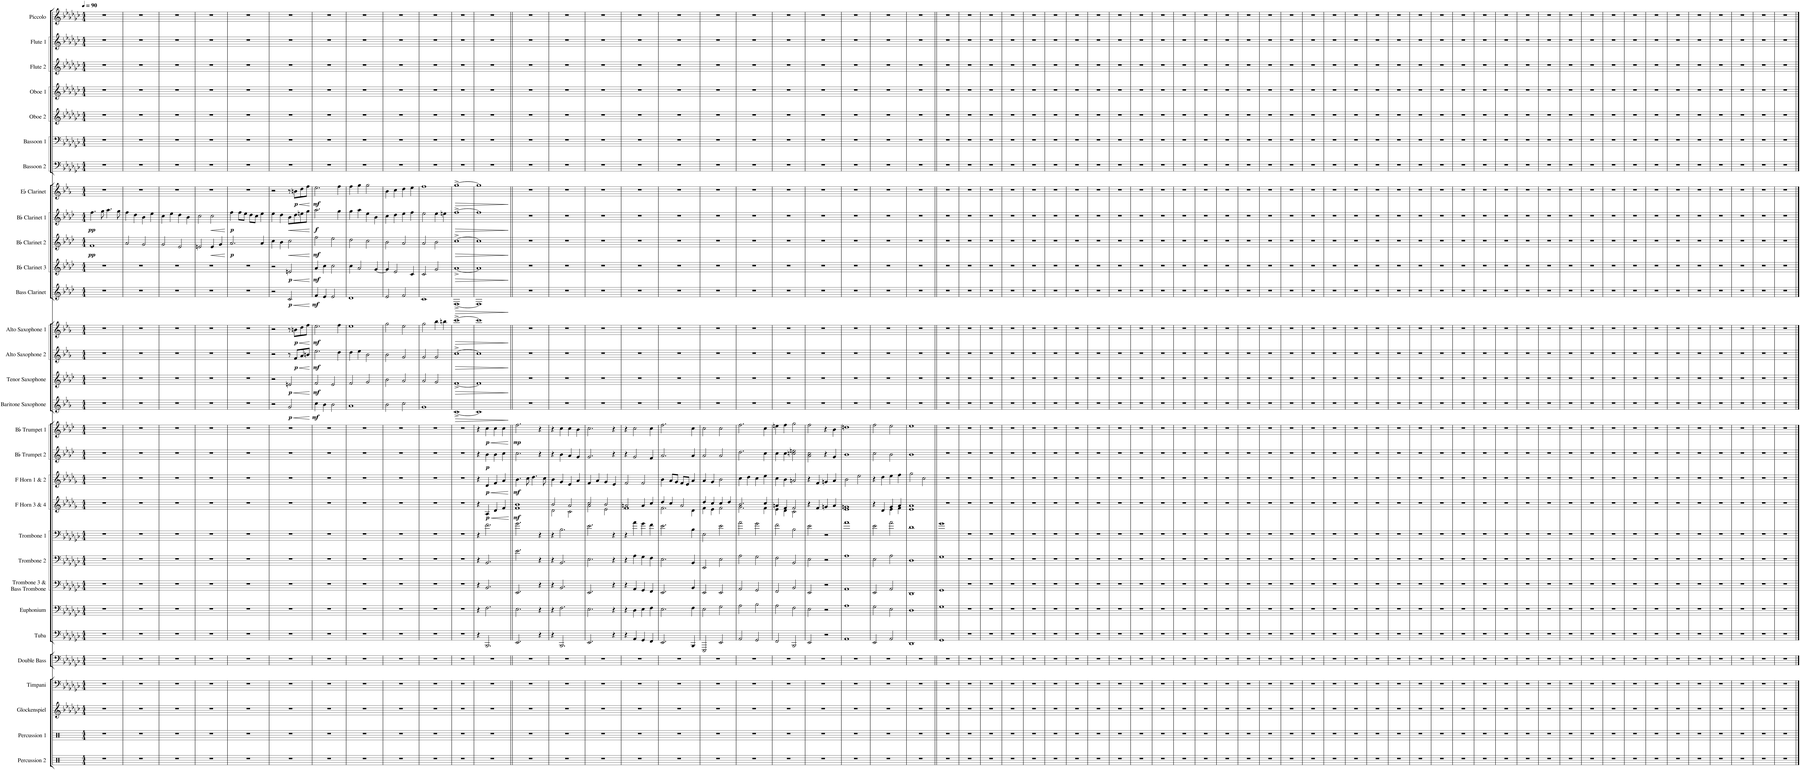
**kern	**kern	**kern	**kern	**kern	**kern	**kern	**kern	**kern	**kern	**kern	**dynam	**kern	**dynam	**kern	**dynam	**kern	**dynam	**kern	**dynam	**kern	**dynam	**kern	**dynam	**kern	**dynam	**kern	**dynam	**kern	**dynam	**kern	**dynam	**kern	**dynam	**kern	**dynam	**kern	**kern	**kern	**kern	**kern	**kern	**kern
*part30	*part29	*part28	*part27	*part26	*part25	*part24	*part23	*part22	*part21	*part20	*part20	*part19	*part19	*part18	*part18	*part17	*part17	*part16	*part16	*part15	*part15	*part14	*part14	*part13	*part13	*part12	*part12	*part11	*part11	*part10	*part10	*part9	*part9	*part8	*part8	*part7	*part6	*part5	*part4	*part3	*part2	*part1
*staff30	*staff29	*staff28	*staff27	*staff26	*staff25	*staff24	*staff23	*staff22	*staff21	*staff20	*staff20	*staff19	*staff19	*staff18	*staff18	*staff17	*staff17	*staff16	*staff16	*staff15	*staff15	*staff14	*staff14	*staff13	*staff13	*staff12	*staff12	*staff11	*staff11	*staff10	*staff10	*staff9	*staff9	*staff8	*staff8	*staff7	*staff6	*staff5	*staff4	*staff3	*staff2	*staff1
*I"Percussion 2	*I"Percussion 1	*I"Glockenspiel	*I"Timpani	*I"Double Bass	*I"Tuba	*I"Euphonium	*I"Trombone 3 &amp; Bass Trombone	*I"Trombone 2	*I"Trombone 1	*I"F Horn 3 &amp; 4	*	*I"F Horn 1 &amp; 2	*	*I"Bb Trumpet 2	*	*I"Bb Trumpet 1	*	*I"Baritone Saxophone	*	*I"Tenor Saxophone	*	*I"Alto Saxophone 2	*	*I"Alto Saxophone 1	*	*I"Bass Clarinet	*	*I"Bb Clarinet 3	*	*I"Bb Clarinet 2	*	*I"Bb Clarinet 1	*	*I"Eb Clarinet	*	*I"Bassoon 2	*I"Bassoon 1	*I"Oboe 2	*I"Oboe 1	*I"Flute 2	*I"Flute 1	*I"Piccolo
*I'Perc. 2	*I'Perc. 1	*I'Glk.	*I'Timp.	*I'Db.	*I'Tba.	*I'Euph.	*I'Tbn. 3 B. Tbn.	*I'Tbn. 2	*I'Tbn. 1	*I'F Hn. 3 4	*	*I'F Hn. 1 2	*	*I'Bb Tpt. 2	*	*I'Bb Tpt. 1	*	*I'Bar. Sax.	*	*I'T. Sax.	*	*I'A. Sax. 2	*	*I'A. Sax. 1	*	*I'B. Cl.	*	*I'Bb Cl. 3	*	*I'Bb Cl. 2	*	*I'Bb Cl. 1	*	*I'Eb Cl.	*	*I'Bsn. 2	*I'Bsn. 1	*I'Ob. 2	*I'Ob. 1	*I'Fl. 2	*I'Fl. 1	*I'Picc.
*clefX	*clefX	*clefG2	*clefF4	*clefF4	*clefF4	*clefF4	*clefF4	*clefF4	*clefF4	*clefG2	*	*clefG2	*	*clefG2	*	*clefG2	*	*clefG2	*	*clefG2	*	*clefG2	*	*clefG2	*	*clefG2	*	*clefG2	*	*clefG2	*	*clefG2	*	*clefG2	*	*clefF4	*clefF4	*clefG2	*clefG2	*clefG2	*clefG2	*clefG2
*	*	*Trd-14c-24	*	*Trd7c12	*	*	*	*	*	*Trd4c7	*	*Trd4c7	*	*Trd1c2	*	*Trd1c2	*	*Trd12c21	*	*Trd8c14	*	*Trd5c9	*	*Trd5c9	*	*Trd8c14	*	*Trd1c2	*	*Trd1c2	*	*Trd1c2	*	*Trd-2c-3	*	*	*	*	*	*	*	*Trd-7c-12
*k[]	*k[]	*k[b-e-a-d-g-c-]	*k[b-e-a-d-g-c-]	*k[b-e-a-d-g-c-]	*k[b-e-a-d-g-c-]	*k[b-e-a-d-g-c-]	*k[b-e-a-d-g-c-]	*k[b-e-a-d-g-c-]	*k[b-e-a-d-g-c-]	*k[b-e-a-d-g-]	*	*k[b-e-a-d-g-]	*	*k[b-e-a-d-]	*	*k[b-e-a-d-]	*	*k[b-e-a-]	*	*k[b-e-a-d-]	*	*k[b-e-a-]	*	*k[b-e-a-]	*	*k[b-e-a-d-]	*	*k[b-e-a-d-]	*	*k[b-e-a-d-]	*	*k[b-e-a-d-]	*	*k[b-e-a-]	*	*k[b-e-a-d-g-c-]	*k[b-e-a-d-g-c-]	*k[b-e-a-d-g-c-]	*k[b-e-a-d-g-c-]	*k[b-e-a-d-g-c-]	*k[b-e-a-d-g-c-]	*k[b-e-a-d-g-c-]
*M4/4	*M4/4	*M4/4	*M4/4	*M4/4	*M4/4	*M4/4	*M4/4	*M4/4	*M4/4	*M4/4	*	*M4/4	*	*M4/4	*	*M4/4	*	*M4/4	*	*M4/4	*	*M4/4	*	*M4/4	*	*M4/4	*	*M4/4	*	*M4/4	*	*M4/4	*	*M4/4	*	*M4/4	*M4/4	*M4/4	*M4/4	*M4/4	*M4/4	*M4/4
*MM90	*MM90	*MM90	*MM90	*MM90	*MM90	*MM90	*MM90	*MM90	*MM90	*MM90	*	*MM90	*	*MM90	*	*MM90	*	*MM90	*	*MM90	*	*MM90	*	*MM90	*	*MM90	*	*MM90	*	*MM90	*	*MM90	*	*MM90	*	*MM90	*MM90	*MM90	*MM90	*MM90	*MM90	*MM90
=1	=1	=1	=1	=1	=1	=1	=1	=1	=1	=1	=1	=1	=1	=1	=1	=1	=1	=1	=1	=1	=1	=1	=1	=1	=1	=1	=1	=1	=1	=1	=1	=1	=1	=1	=1	=1	=1	=1	=1	=1	=1	=1
!	!	!	!	!	!	!	!	!	!	!	!	!	!	!	!	!	!	!	!	!	!	!	!	!	!	!	!	!	!	!	!LO:DY:b	!	!LO:DY:b	!	!	!	!	!	!	!	!	!
1r	1r	1r	1r	1r	1r	1r	1r	1r	1r	1r	.	1r	.	1r	.	1r	.	1r	.	1r	.	1r	.	1r	.	1r	.	1r	.	1f	pp	4.ff\	pp	1r	.	1r	1r	1r	1r	1r	1r	1r
.	.	.	.	.	.	.	.	.	.	.	.	.	.	.	.	.	.	.	.	.	.	.	.	.	.	.	.	.	.	.	.	8gg\	.	.	.	.	.	.	.	.	.	.
.	.	.	.	.	.	.	.	.	.	.	.	.	.	.	.	.	.	.	.	.	.	.	.	.	.	.	.	.	.	.	.	4.aa-\	.	.	.	.	.	.	.	.	.	.
.	.	.	.	.	.	.	.	.	.	.	.	.	.	.	.	.	.	.	.	.	.	.	.	.	.	.	.	.	.	.	.	8gg\	.	.	.	.	.	.	.	.	.	.
=2	=2	=2	=2	=2	=2	=2	=2	=2	=2	=2	=2	=2	=2	=2	=2	=2	=2	=2	=2	=2	=2	=2	=2	=2	=2	=2	=2	=2	=2	=2	=2	=2	=2	=2	=2	=2	=2	=2	=2	=2	=2	=2
1r	1r	1r	1r	1r	1r	1r	1r	1r	1r	1r	.	1r	.	1r	.	1r	.	1r	.	1r	.	1r	.	1r	.	1r	.	1r	.	2a-/	.	4ff\	.	1r	.	1r	1r	1r	1r	1r	1r	1r
.	.	.	.	.	.	.	.	.	.	.	.	.	.	.	.	.	.	.	.	.	.	.	.	.	.	.	.	.	.	.	.	4dd-\	.	.	.	.	.	.	.	.	.	.
.	.	.	.	.	.	.	.	.	.	.	.	.	.	.	.	.	.	.	.	.	.	.	.	.	.	.	.	.	.	2g/	.	4b-\	.	.	.	.	.	.	.	.	.	.
.	.	.	.	.	.	.	.	.	.	.	.	.	.	.	.	.	.	.	.	.	.	.	.	.	.	.	.	.	.	.	.	4ee-\	.	.	.	.	.	.	.	.	.	.
=3	=3	=3	=3	=3	=3	=3	=3	=3	=3	=3	=3	=3	=3	=3	=3	=3	=3	=3	=3	=3	=3	=3	=3	=3	=3	=3	=3	=3	=3	=3	=3	=3	=3	=3	=3	=3	=3	=3	=3	=3	=3	=3
1r	1r	1r	1r	1r	1r	1r	1r	1r	1r	1r	.	1r	.	1r	.	1r	.	1r	.	1r	.	1r	.	1r	.	1r	.	1r	.	2g/	.	4cc\	.	1r	.	1r	1r	1r	1r	1r	1r	1r
.	.	.	.	.	.	.	.	.	.	.	.	.	.	.	.	.	.	.	.	.	.	.	.	.	.	.	.	.	.	.	.	4ee-\	.	.	.	.	.	.	.	.	.	.
.	.	.	.	.	.	.	.	.	.	.	.	.	.	.	.	.	.	.	.	.	.	.	.	.	.	.	.	.	.	2e-/	.	4dd-\	.	.	.	.	.	.	.	.	.	.
.	.	.	.	.	.	.	.	.	.	.	.	.	.	.	.	.	.	.	.	.	.	.	.	.	.	.	.	.	.	.	.	4b-\	.	.	.	.	.	.	.	.	.	.
=4	=4	=4	=4	=4	=4	=4	=4	=4	=4	=4	=4	=4	=4	=4	=4	=4	=4	=4	=4	=4	=4	=4	=4	=4	=4	=4	=4	=4	=4	=4	=4	=4	=4	=4	=4	=4	=4	=4	=4	=4	=4	=4
1r	1r	1r	1r	1r	1r	1r	1r	1r	1r	1r	.	1r	.	1r	.	1r	.	1r	.	1r	.	1r	.	1r	.	1r	.	1r	.	2en/	.	2cc\	.	1r	.	1r	1r	1r	1r	1r	1r	1r
!	!	!	!	!	!	!	!	!	!	!	!	!	!	!	!	!	!	!	!	!	!	!	!	!	!	!	!	!	!	!	!LO:HP:b	!	!LO:HP:b	!	!	!	!	!	!	!	!	!
.	.	.	.	.	.	.	.	.	.	.	.	.	.	.	.	.	.	.	.	.	.	.	.	.	.	.	.	.	.	4e/	<	2cc\	<	.	.	.	.	.	.	.	.	.
.	.	.	.	.	.	.	.	.	.	.	.	.	.	.	.	.	.	.	.	.	.	.	.	.	.	.	.	.	.	4g/	.	.	.	.	.	.	.	.	.	.	.	.
.	.	.	.	.	.	.	.	.	.	.	.	.	.	.	.	.	.	.	.	.	.	.	.	.	.	.	.	.	.	.	[	.	[	.	.	.	.	.	.	.	.	.
=5	=5	=5	=5	=5	=5	=5	=5	=5	=5	=5	=5	=5	=5	=5	=5	=5	=5	=5	=5	=5	=5	=5	=5	=5	=5	=5	=5	=5	=5	=5	=5	=5	=5	=5	=5	=5	=5	=5	=5	=5	=5	=5
!	!	!	!	!	!	!	!	!	!	!	!	!	!	!	!	!	!	!	!	!	!	!	!	!	!	!	!	!	!	!	!LO:DY:b	!	!LO:DY:b	!	!	!	!	!	!	!	!	!
1r	1r	1r	1r	1r	1r	1r	1r	1r	1r	1r	.	1r	.	1r	.	1r	.	1r	.	1r	.	1r	.	1r	.	1r	.	1r	.	2.a-/	p	4ff\	p	1r	.	1r	1r	1r	1r	1r	1r	1r
.	.	.	.	.	.	.	.	.	.	.	.	.	.	.	.	.	.	.	.	.	.	.	.	.	.	.	.	.	.	.	.	8ff\L	.	.	.	.	.	.	.	.	.	.
.	.	.	.	.	.	.	.	.	.	.	.	.	.	.	.	.	.	.	.	.	.	.	.	.	.	.	.	.	.	.	.	8ee-\J	.	.	.	.	.	.	.	.	.	.
.	.	.	.	.	.	.	.	.	.	.	.	.	.	.	.	.	.	.	.	.	.	.	.	.	.	.	.	.	.	.	.	8dd-\L	.	.	.	.	.	.	.	.	.	.
.	.	.	.	.	.	.	.	.	.	.	.	.	.	.	.	.	.	.	.	.	.	.	.	.	.	.	.	.	.	.	.	8cc\J	.	.	.	.	.	.	.	.	.	.
.	.	.	.	.	.	.	.	.	.	.	.	.	.	.	.	.	.	.	.	.	.	.	.	.	.	.	.	.	.	4a-/	.	4ee-\	.	.	.	.	.	.	.	.	.	.
=6	=6	=6	=6	=6	=6	=6	=6	=6	=6	=6	=6	=6	=6	=6	=6	=6	=6	=6	=6	=6	=6	=6	=6	=6	=6	=6	=6	=6	=6	=6	=6	=6	=6	=6	=6	=6	=6	=6	=6	=6	=6	=6
1r	1r	1r	1r	1r	1r	1r	1r	1r	1r	1r	.	1r	.	1r	.	1r	.	2r	.	2r	.	2r	.	2r	.	2r	.	2r	.	4cc\	.	4ee-\	.	2r	.	1r	1r	1r	1r	1r	1r	1r
.	.	.	.	.	.	.	.	.	.	.	.	.	.	.	.	.	.	.	.	.	.	.	.	.	.	.	.	.	.	4b-\	.	4dd-\	.	.	.	.	.	.	.	.	.	.
!	!	!	!	!	!	!	!	!	!	!	!	!	!	!	!	!	!	!	!LO:HP:b	!	!LO:HP:b	!	!	!	!	!	!LO:HP:b	!	!LO:HP:b	!	!LO:HP:b	!	!LO:HP:b	!	!	!	!	!	!	!	!	!
!	!	!	!	!	!	!	!	!	!	!	!	!	!	!	!	!	!	!	!LO:DY:n=1:b	!	!LO:DY:n=1:b	!	!	!	!	!	!LO:DY:n=1:b	!	!LO:DY:n=1:b	!	!	!	!	!	!	!	!	!	!	!	!	!
.	.	.	.	.	.	.	.	.	.	.	.	.	.	.	.	.	.	2g/	< p	2en/	< p	8r	.	8r	.	2c/	< p	2en/	< p	2cc\	<	8b-\L	<	8r	.	.	.	.	.	.	.	.
!	!	!	!	!	!	!	!	!	!	!	!	!	!	!	!	!	!	!	!	!	!	!	!LO:HP:b	!	!LO:HP:b	!	!	!	!	!	!	!	!	!	!LO:HP:b	!	!	!	!	!	!	!
!	!	!	!	!	!	!	!	!	!	!	!	!	!	!	!	!	!	!	!	!	!	!	!LO:DY:n=1:b	!	!LO:DY:n=1:b	!	!	!	!	!	!	!	!	!	!LO:DY:n=1:b	!	!	!	!	!	!	!
.	.	.	.	.	.	.	.	.	.	.	.	.	.	.	.	.	.	.	.	.	.	8f/L	< p	8bn\L	< p	.	.	.	.	.	.	8dd-\	.	8bn\L	< p	.	.	.	.	.	.	.
.	.	.	.	.	.	.	.	.	.	.	.	.	.	.	.	.	.	.	.	.	.	8a-/	.	8dd\	.	.	.	.	.	.	.	8een\	.	8dd\	.	.	.	.	.	.	.	.
.	.	.	.	.	.	.	.	.	.	.	.	.	.	.	.	.	.	.	.	.	.	8bn/J	.	8ff\J	.	.	.	.	.	.	.	8gg\J	.	8ff\J	.	.	.	.	.	.	.	.
.	.	.	.	.	.	.	.	.	.	.	.	.	.	.	.	.	.	.	[	.	[	.	[	.	[	.	[	.	[	.	[	.	[	.	[	.	.	.	.	.	.	.
=7	=7	=7	=7	=7	=7	=7	=7	=7	=7	=7	=7	=7	=7	=7	=7	=7	=7	=7	=7	=7	=7	=7	=7	=7	=7	=7	=7	=7	=7	=7	=7	=7	=7	=7	=7	=7	=7	=7	=7	=7	=7	=7
!	!	!	!	!	!	!	!	!	!	!	!	!	!	!	!	!	!	!	!LO:DY:b	!	!LO:DY:b	!	!LO:DY:b	!	!LO:DY:b	!	!LO:DY:b	!	!LO:DY:b	!	!LO:DY:b	!	!LO:DY:b	!	!LO:DY:b	!	!	!	!	!	!	!
1r	1r	1r	1r	1r	1r	1r	1r	1r	1r	1r	.	1r	.	1r	.	1r	.	4cc\	mf	2f/	mf	2.ee-\	mf	2.ee-\	mf	4f/	mf	4a-/	mf	2ff\	mf	2.aa-\	f	2.ee-\	mf	1r	1r	1r	1r	1r	1r	1r
.	.	.	.	.	.	.	.	.	.	.	.	.	.	.	.	.	.	4b-\	.	.	.	.	.	.	.	4e-/	.	4cc\	.	.	.	.	.	.	.	.	.	.	.	.	.	.
.	.	.	.	.	.	.	.	.	.	.	.	.	.	.	.	.	.	2b-\	.	2e-/	.	.	.	.	.	2e-/	.	2cc\	.	2ee-\	.	.	.	.	.	.	.	.	.	.	.	.
.	.	.	.	.	.	.	.	.	.	.	.	.	.	.	.	.	.	.	.	.	.	4dd\	.	4ff\	.	.	.	.	.	.	.	4gg\	.	4ff\	.	.	.	.	.	.	.	.
=8	=8	=8	=8	=8	=8	=8	=8	=8	=8	=8	=8	=8	=8	=8	=8	=8	=8	=8	=8	=8	=8	=8	=8	=8	=8	=8	=8	=8	=8	=8	=8	=8	=8	=8	=8	=8	=8	=8	=8	=8	=8	=8
1r	1r	1r	1r	1r	1r	1r	1r	1r	1r	1r	.	1r	.	1r	.	1r	.	1a-	.	2f/	.	4dd\	.	1ee-	.	1d-	.	4cc\	.	2dd-\	.	4gg\	.	4ff\	.	1r	1r	1r	1r	1r	1r	1r
.	.	.	.	.	.	.	.	.	.	.	.	.	.	.	.	.	.	.	.	.	.	4ee-\	.	.	.	.	.	2a-/	.	.	.	4aa-\	.	4gg\	.	.	.	.	.	.	.	.
.	.	.	.	.	.	.	.	.	.	.	.	.	.	.	.	.	.	.	.	2g/	.	2b-\	.	.	.	.	.	.	.	2cc\	.	4ee-\	.	2gg\	.	.	.	.	.	.	.	.
.	.	.	.	.	.	.	.	.	.	.	.	.	.	.	.	.	.	.	.	.	.	.	.	.	.	.	.	[4g/	.	.	.	4b-\	.	.	.	.	.	.	.	.	.	.
=9	=9	=9	=9	=9	=9	=9	=9	=9	=9	=9	=9	=9	=9	=9	=9	=9	=9	=9	=9	=9	=9	=9	=9	=9	=9	=9	=9	=9	=9	=9	=9	=9	=9	=9	=9	=9	=9	=9	=9	=9	=9	=9
1r	1r	1r	1r	1r	1r	1r	1r	1r	1r	1r	.	1r	.	1r	.	1r	.	2b-\	.	2b-\	.	2b-\	.	2gg\	.	2e-/	.	4g/]	.	2b-\	.	4cc\	.	4b-\	.	1r	1r	1r	1r	1r	1r	1r
.	.	.	.	.	.	.	.	.	.	.	.	.	.	.	.	.	.	.	.	.	.	.	.	.	.	.	.	2e-/	.	.	.	4dd-\	.	4cc\	.	.	.	.	.	.	.	.
.	.	.	.	.	.	.	.	.	.	.	.	.	.	.	.	.	.	2cc\	.	2a-/	.	2g/	.	2ee-\	.	2f/	.	.	.	2a-/	.	4ee-\	.	4dd\	.	.	.	.	.	.	.	.
.	.	.	.	.	.	.	.	.	.	.	.	.	.	.	.	.	.	.	.	.	.	.	.	.	.	.	.	4c/	.	.	.	4ff\	.	4ee-\	.	.	.	.	.	.	.	.
=10	=10	=10	=10	=10	=10	=10	=10	=10	=10	=10	=10	=10	=10	=10	=10	=10	=10	=10	=10	=10	=10	=10	=10	=10	=10	=10	=10	=10	=10	=10	=10	=10	=10	=10	=10	=10	=10	=10	=10	=10	=10	=10
1r	1r	1r	1r	1r	1r	1r	1r	1r	1r	1r	.	1r	.	1r	.	1r	.	1g	.	2a-/	.	2g/	.	2gg\	.	1c	.	2c/	.	2a-/	.	2ee-\	.	1ff	.	1r	1r	1r	1r	1r	1r	1r
.	.	.	.	.	.	.	.	.	.	.	.	.	.	.	.	.	.	.	.	2g/	.	2g/	.	4bb-\	.	.	.	2g/	.	2b-\	.	4ee-\	.	.	.	.	.	.	.	.	.	.
.	.	.	.	.	.	.	.	.	.	.	.	.	.	.	.	.	.	.	.	.	.	.	.	4bbn\	.	.	.	.	.	.	.	4een\	.	.	.	.	.	.	.	.	.	.
=11	=11	=11	=11	=11	=11	=11	=11	=11	=11	=11	=11	=11	=11	=11	=11	=11	=11	=11	=11	=11	=11	=11	=11	=11	=11	=11	=11	=11	=11	=11	=11	=11	=11	=11	=11	=11	=11	=11	=11	=11	=11	=11
!	!	!	!	!	!	!	!	!	!	!	!	!	!	!	!	!	!	!	!LO:HP:b	!	!LO:HP:b	!	!LO:HP:b	!	!LO:HP:b	!	!LO:HP:b	!	!LO:HP:b	!	!LO:HP:b	!	!LO:HP:b	!	!LO:HP:b	!	!	!	!	!	!	!
1r	1r	1r	1r	1r	1r	1r	1r	1r	1r	1r	.	1r	.	1r	.	1r	.	[1c^	>	[1f^	>	[1cc^	>	[1ccc^	>	[1F^	>	[1a-^	>	[1cc^	>	[1ff^	>	[1gg^	>	1r	1r	1r	1r	1r	1r	1r
=12	=12	=12	=12	=12	=12	=12	=12	=12	=12	=12	=12	=12	=12	=12	=12	=12	=12	=12	=12	=12	=12	=12	=12	=12	=12	=12	=12	=12	=12	=12	=12	=12	=12	=12	=12	=12	=12	=12	=12	=12	=12	=12
1r	1r	1r	1r	1r	4r	4r	4r	4r	4r	4r	.	4r	.	4r	.	4r	.	1c]	.	1f]	.	1cc]	.	1ccc]	.	1F]	.	1a-]	.	1cc]	.	1ff]	.	1gg]	.	1r	1r	1r	1r	1r	1r	1r
!	!	!	!	!	!	!	!	!	!	!	!LO:HP:b	!	!LO:HP:b	!	!	!	!LO:HP:b	!	!	!	!	!	!	!	!	!	!	!	!	!	!	!	!	!	!	!	!	!	!	!	!	!
!	!	!	!	!	!	!	!	!	!	!	!LO:DY:n=1:b	!	!LO:DY:n=1:b	!	!LO:DY:b	!	!LO:DY:n=1:b	!	!	!	!	!	!	!	!	!	!	!	!	!	!	!	!	!	!	!	!	!	!	!	!	!
.	.	.	.	.	2.BBB-/	2.F\	2.BB-/	2.BB-/	2.f\	4A-/	< p	4d-/	< p	4b-\	p	4cc\	< p	.	.	.	.	.	.	.	.	.	.	.	.	.	.	.	.	.	.	.	.	.	.	.	.	.
.	.	.	.	.	.	.	.	.	.	4d-/	.	4f/	.	4b-\	.	4cc\	.	.	.	.	.	.	.	.	.	.	.	.	.	.	.	.	.	.	.	.	.	.	.	.	.	.
.	.	.	.	.	.	.	.	.	.	4f/	.	4a-/	.	4cc\	.	4cc\	.	.	.	.	.	.	.	.	.	.	.	.	.	.	.	.	.	.	.	.	.	.	.	.	.	.
.	.	.	.	.	.	.	.	.	.	.	[	.	[	.	.	.	[	.	]	.	]	.	]	.	]	.	]	.	]	.	]	.	]	.	]	.	.	.	.	.	.	.
=13||	=13||	=13||	=13||	=13||	=13||	=13||	=13||	=13||	=13||	=13||	=13||	=13||	=13||	=13||	=13||	=13||	=13||	=13||	=13||	=13||	=13||	=13||	=13||	=13||	=13||	=13||	=13||	=13||	=13||	=13||	=13||	=13||	=13||	=13||	=13||	=13||	=13||	=13||	=13||	=13||	=13||	=13||
!	!	!	!	!	!	!	!	!	!	!	!LO:DY:b	!	!LO:DY:b	!	!	!	!LO:DY:b	!	!	!	!	!	!	!	!	!	!	!	!	!	!	!	!	!	!	!	!	!	!	!	!	!
1r	1r	1r	1r	1r	2.EE-/	2.E-\	2.EE-/	2.e-\	2.g-\	1f 1b-	mf	4.b-\	mf	2.cc\	.	2.ff\	mp	1r	.	1r	.	1r	.	1r	.	1r	.	1r	.	1r	.	1r	.	1r	.	1r	1r	1r	1r	1r	1r	1r
.	.	.	.	.	.	.	.	.	.	.	.	8cc\	.	.	.	.	.	.	.	.	.	.	.	.	.	.	.	.	.	.	.	.	.	.	.	.	.	.	.	.	.	.
.	.	.	.	.	.	.	.	.	.	.	.	4.dd-\	.	.	.	.	.	.	.	.	.	.	.	.	.	.	.	.	.	.	.	.	.	.	.	.	.	.	.	.	.	.
.	.	.	.	.	4r	4r	4r	4r	4r	.	.	.	.	4r	.	4r	.	.	.	.	.	.	.	.	.	.	.	.	.	.	.	.	.	.	.	.	.	.	.	.	.	.
.	.	.	.	.	.	.	.	.	.	.	.	8cc\	.	.	.	.	.	.	.	.	.	.	.	.	.	.	.	.	.	.	.	.	.	.	.	.	.	.	.	.	.	.
=14	=14	=14	=14	=14	=14	=14	=14	=14	=14	=14	=14	=14	=14	=14	=14	=14	=14	=14	=14	=14	=14	=14	=14	=14	=14	=14	=14	=14	=14	=14	=14	=14	=14	=14	=14	=14	=14	=14	=14	=14	=14	=14
*	*	*	*	*	*	*	*	*	*	*^	*	*	*	*	*	*	*	*	*	*	*	*	*	*	*	*	*	*	*	*	*	*	*	*	*	*	*	*	*	*	*	*
1r	1r	1r	1r	1r	4r	4r	4r	4r	4r	2b-/	2d-\	.	4b-\	.	4r	.	4r	.	1r	.	1r	.	1r	.	1r	.	1r	.	1r	.	1r	.	1r	.	1r	.	1r	1r	1r	1r	1r	1r	1r
.	.	.	.	.	2.BBB-/	2.F\	2.BB-/	2.BB-/	2.B-\	.	.	.	4g-/	.	4b-\	.	4cc\	.	.	.	.	.	.	.	.	.	.	.	.	.	.	.	.	.	.	.	.	.	.	.	.	.	.
.	.	.	.	.	.	.	.	.	.	2a-/	2c\	.	4e-/	.	4a-/	.	4cc\	.	.	.	.	.	.	.	.	.	.	.	.	.	.	.	.	.	.	.	.	.	.	.	.	.	.
.	.	.	.	.	.	.	.	.	.	.	.	.	4a-/	.	4g/	.	4b-\	.	.	.	.	.	.	.	.	.	.	.	.	.	.	.	.	.	.	.	.	.	.	.	.	.	.
=15	=15	=15	=15	=15	=15	=15	=15	=15	=15	=15	=15	=15	=15	=15	=15	=15	=15	=15	=15	=15	=15	=15	=15	=15	=15	=15	=15	=15	=15	=15	=15	=15	=15	=15	=15	=15	=15	=15	=15	=15	=15	=15	=15
1r	1r	1r	1r	1r	2.EE-/	2.E-\	2.EE-/	2.E-\	2.e-\	2cc/	2a-\	.	4f/	.	2.g/	.	2.cc\	.	1r	.	1r	.	1r	.	1r	.	1r	.	1r	.	1r	.	1r	.	1r	.	1r	1r	1r	1r	1r	1r	1r
.	.	.	.	.	.	.	.	.	.	.	.	.	4a-/	.	.	.	.	.	.	.	.	.	.	.	.	.	.	.	.	.	.	.	.	.	.	.	.	.	.	.	.	.	.
.	.	.	.	.	.	.	.	.	.	2b-/	2e-\	.	4g-/	.	.	.	.	.	.	.	.	.	.	.	.	.	.	.	.	.	.	.	.	.	.	.	.	.	.	.	.	.	.
.	.	.	.	.	4r	4r	4r	4r	4r	.	.	.	4e-/	.	4r	.	4r	.	.	.	.	.	.	.	.	.	.	.	.	.	.	.	.	.	.	.	.	.	.	.	.	.	.
=16	=16	=16	=16	=16	=16	=16	=16	=16	=16	=16	=16	=16	=16	=16	=16	=16	=16	=16	=16	=16	=16	=16	=16	=16	=16	=16	=16	=16	=16	=16	=16	=16	=16	=16	=16	=16	=16	=16	=16	=16	=16	=16	=16
1r	1r	1r	1r	1r	4r	4r	4r	4r	4r	2an/	1f	.	2f/	.	4r	.	4r	.	1r	.	1r	.	1r	.	1r	.	1r	.	1r	.	1r	.	1r	.	1r	.	1r	1r	1r	1r	1r	1r	1r
.	.	.	.	.	4AA-/	4D-\	4AA-/	4A-\	4a-\	.	.	.	.	.	2g/	.	2cc\	.	.	.	.	.	.	.	.	.	.	.	.	.	.	.	.	.	.	.	.	.	.	.	.	.	.
.	.	.	.	.	4GG-/	4E-\	4GG-/	4G-\	4g-\	4a/	.	.	2f/	.	.	.	.	.	.	.	.	.	.	.	.	.	.	.	.	.	.	.	.	.	.	.	.	.	.	.	.	.	.
.	.	.	.	.	4FF/	4F\	4FF/	4F\	4f\	4cc/	.	.	.	.	4f/	.	4cc\	.	.	.	.	.	.	.	.	.	.	.	.	.	.	.	.	.	.	.	.	.	.	.	.	.	.
=17	=17	=17	=17	=17	=17	=17	=17	=17	=17	=17	=17	=17	=17	=17	=17	=17	=17	=17	=17	=17	=17	=17	=17	=17	=17	=17	=17	=17	=17	=17	=17	=17	=17	=17	=17	=17	=17	=17	=17	=17	=17	=17	=17
1r	1r	1r	1r	1r	2.EE-/	2.E-\	2.EE-/	2.E-\	2.e-\	4dd-/	2.f\	.	4b-\	.	2.a-/	.	2.ff\	.	1r	.	1r	.	1r	.	1r	.	1r	.	1r	.	1r	.	1r	.	1r	.	1r	1r	1r	1r	1r	1r	1r
.	.	.	.	.	.	.	.	.	.	4cc/	.	.	8a-/L	.	.	.	.	.	.	.	.	.	.	.	.	.	.	.	.	.	.	.	.	.	.	.	.	.	.	.	.	.	.
.	.	.	.	.	.	.	.	.	.	.	.	.	8g-/J	.	.	.	.	.	.	.	.	.	.	.	.	.	.	.	.	.	.	.	.	.	.	.	.	.	.	.	.	.	.
.	.	.	.	.	.	.	.	.	.	2a-/	.	.	8f/L	.	.	.	.	.	.	.	.	.	.	.	.	.	.	.	.	.	.	.	.	.	.	.	.	.	.	.	.	.	.
.	.	.	.	.	.	.	.	.	.	.	.	.	8e-/J	.	.	.	.	.	.	.	.	.	.	.	.	.	.	.	.	.	.	.	.	.	.	.	.	.	.	.	.	.	.
.	.	.	.	.	4BBB-/	4F\	4BB-/	4BB-/	4B-\	.	4d-\	.	4a-/	.	4a-/	.	4cc\	.	.	.	.	.	.	.	.	.	.	.	.	.	.	.	.	.	.	.	.	.	.	.	.	.	.
=18	=18	=18	=18	=18	=18	=18	=18	=18	=18	=18	=18	=18	=18	=18	=18	=18	=18	=18	=18	=18	=18	=18	=18	=18	=18	=18	=18	=18	=18	=18	=18	=18	=18	=18	=18	=18	=18	=18	=18	=18	=18	=18	=18
1r	1r	1r	1r	1r	2EEE-/	2E-\	2EE-/	2EE-/	2E-\	4dd-/	4f\	.	4a-/	.	2a-/	.	2cc\	.	1r	.	1r	.	1r	.	1r	.	1r	.	1r	.	1r	.	1r	.	1r	.	1r	1r	1r	1r	1r	1r	1r
.	.	.	.	.	.	.	.	.	.	4cc/	4e-\	.	4g-/	.	.	.	.	.	.	.	.	.	.	.	.	.	.	.	.	.	.	.	.	.	.	.	.	.	.	.	.	.	.
.	.	.	.	.	2EE-/	2G-\	2EE-/	2E-\	2e-\	4cc/	2f\	.	2b-\	.	2a-/	.	2cc\	.	.	.	.	.	.	.	.	.	.	.	.	.	.	.	.	.	.	.	.	.	.	.	.	.	.
.	.	.	.	.	.	.	.	.	.	4dd-/	.	.	.	.	.	.	.	.	.	.	.	.	.	.	.	.	.	.	.	.	.	.	.	.	.	.	.	.	.	.	.	.	.
=19	=19	=19	=19	=19	=19	=19	=19	=19	=19	=19	=19	=19	=19	=19	=19	=19	=19	=19	=19	=19	=19	=19	=19	=19	=19	=19	=19	=19	=19	=19	=19	=19	=19	=19	=19	=19	=19	=19	=19	=19	=19	=19	=19
1r	1r	1r	1r	1r	2AA-/	2A-\	2AA-/	2A-\	2a-\	2.b-/	2.g-\	.	4cc\	.	2.dd-\	.	2.ff\	.	1r	.	1r	.	1r	.	1r	.	1r	.	1r	.	1r	.	1r	.	1r	.	1r	1r	1r	1r	1r	1r	1r
.	.	.	.	.	.	.	.	.	.	.	.	.	4dd-\	.	.	.	.	.	.	.	.	.	.	.	.	.	.	.	.	.	.	.	.	.	.	.	.	.	.	.	.	.	.
.	.	.	.	.	2GG-/	2B-\	2GG-/	2G-\	2g-\	.	.	.	4cc\	.	.	.	.	.	.	.	.	.	.	.	.	.	.	.	.	.	.	.	.	.	.	.	.	.	.	.	.	.	.
.	.	.	.	.	.	.	.	.	.	4cc/	4f\	.	4ee-\	.	4cc\	.	4cc\	.	.	.	.	.	.	.	.	.	.	.	.	.	.	.	.	.	.	.	.	.	.	.	.	.	.
=20	=20	=20	=20	=20	=20	=20	=20	=20	=20	=20	=20	=20	=20	=20	=20	=20	=20	=20	=20	=20	=20	=20	=20	=20	=20	=20	=20	=20	=20	=20	=20	=20	=20	=20	=20	=20	=20	=20	=20	=20	=20	=20	=20
1r	1r	1r	1r	1r	2FF/	2A-\	2FF/	2F\	2f\	4an/	4e-\	.	4cc\	.	4cc\	.	4een\	.	1r	.	1r	.	1r	.	1r	.	1r	.	1r	.	1r	.	1r	.	1r	.	1r	1r	1r	1r	1r	1r	1r
.	.	.	.	.	.	.	.	.	.	4f/	4d-\	.	4b-\	.	4cc\	.	4ff\	.	.	.	.	.	.	.	.	.	.	.	.	.	.	.	.	.	.	.	.	.	.	.	.	.	.
.	.	.	.	.	2BBB-/	2F\	2BB-/	2BB-/	2B-\	2f/	2c\	.	2an/	.	2ccn\ 2een\	.	2gg\	.	.	.	.	.	.	.	.	.	.	.	.	.	.	.	.	.	.	.	.	.	.	.	.	.	.
*	*	*	*	*	*	*	*	*	*	*v	*v	*	*	*	*	*	*	*	*	*	*	*	*	*	*	*	*	*	*	*	*	*	*	*	*	*	*	*	*	*	*	*	*
=21	=21	=21	=21	=21	=21	=21	=21	=21	=21	=21	=21	=21	=21	=21	=21	=21	=21	=21	=21	=21	=21	=21	=21	=21	=21	=21	=21	=21	=21	=21	=21	=21	=21	=21	=21	=21	=21	=21	=21	=21	=21	=21
1r	1r	1r	1r	1r	2EE-/	2E-\	2EE-/	2E-\	2e-\	4r	.	4r	.	2a-\ 2cc\	.	2ff\	.	1r	.	1r	.	1r	.	1r	.	1r	.	1r	.	1r	.	1r	.	1r	.	1r	1r	1r	1r	1r	1r	1r
.	.	.	.	.	.	.	.	.	.	4f/	.	4f/	.	.	.	.	.	.	.	.	.	.	.	.	.	.	.	.	.	.	.	.	.	.	.	.	.	.	.	.	.	.
.	.	.	.	.	2r	2r	2r	2r	2r	4gn/	.	4gn/	.	4r	.	4r	.	.	.	.	.	.	.	.	.	.	.	.	.	.	.	.	.	.	.	.	.	.	.	.	.	.
.	.	.	.	.	.	.	.	.	.	4a-/	.	4a-/	.	4g/	.	4b-\	.	.	.	.	.	.	.	.	.	.	.	.	.	.	.	.	.	.	.	.	.	.	.	.	.	.
=22	=22	=22	=22	=22	=22	=22	=22	=22	=22	=22	=22	=22	=22	=22	=22	=22	=22	=22	=22	=22	=22	=22	=22	=22	=22	=22	=22	=22	=22	=22	=22	=22	=22	=22	=22	=22	=22	=22	=22	=22	=22	=22
*	*	*	*	*	*	*	*	*	*	*^	*	*	*	*	*	*	*	*	*	*	*	*	*	*	*	*	*	*	*	*	*	*	*	*	*	*	*	*	*	*	*	*
1r	1r	1r	1r	1r	1AA-	1A-	1AA-	1A-	1a-	1gn	1e-	.	2b-\	.	1b-	.	1ddn	.	1r	.	1r	.	1r	.	1r	.	1r	.	1r	.	1r	.	1r	.	1r	.	1r	1r	1r	1r	1r	1r	1r
.	.	.	.	.	.	.	.	.	.	.	.	.	2ee-\	.	.	.	.	.	.	.	.	.	.	.	.	.	.	.	.	.	.	.	.	.	.	.	.	.	.	.	.	.	.
=23	=23	=23	=23	=23	=23	=23	=23	=23	=23	=23	=23	=23	=23	=23	=23	=23	=23	=23	=23	=23	=23	=23	=23	=23	=23	=23	=23	=23	=23	=23	=23	=23	=23	=23	=23	=23	=23	=23	=23	=23	=23	=23	=23
1r	1r	1r	1r	1r	2EE-/	2G-\	2EE-/	2E-\	2e-\	4r	2ryy	.	4r	.	2cc\	.	2ff\	.	1r	.	1r	.	1r	.	1r	.	1r	.	1r	.	1r	.	1r	.	1r	.	1r	1r	1r	1r	1r	1r	1r
.	.	.	.	.	.	.	.	.	.	4d-/	.	.	4dd-\	.	.	.	.	.	.	.	.	.	.	.	.	.	.	.	.	.	.	.	.	.	.	.	.	.	.	.	.	.	.
.	.	.	.	.	2AA-/	2E-\	2AA-/	2A-\	2a-\	4g-/	4e-\	.	4ee-\	.	2b-\	.	2ee-\	.	.	.	.	.	.	.	.	.	.	.	.	.	.	.	.	.	.	.	.	.	.	.	.	.	.
.	.	.	.	.	.	.	.	.	.	4a-/	4f\	.	4ff\	.	.	.	.	.	.	.	.	.	.	.	.	.	.	.	.	.	.	.	.	.	.	.	.	.	.	.	.	.	.
=24	=24	=24	=24	=24	=24	=24	=24	=24	=24	=24	=24	=24	=24	=24	=24	=24	=24	=24	=24	=24	=24	=24	=24	=24	=24	=24	=24	=24	=24	=24	=24	=24	=24	=24	=24	=24	=24	=24	=24	=24	=24	=24	=24
1r	1r	1r	1r	1r	1DD-	1D-	1DD-	1D-	1d-	1a-	1e-	.	2gg-\	.	1b-	.	1ee-	.	1r	.	1r	.	1r	.	1r	.	1r	.	1r	.	1r	.	1r	.	1r	.	1r	1r	1r	1r	1r	1r	1r
.	.	.	.	.	.	.	.	.	.	.	.	.	2cc\	.	.	.	.	.	.	.	.	.	.	.	.	.	.	.	.	.	.	.	.	.	.	.	.	.	.	.	.	.	.
*	*	*	*	*	*	*	*	*	*	*v	*v	*	*	*	*	*	*	*	*	*	*	*	*	*	*	*	*	*	*	*	*	*	*	*	*	*	*	*	*	*	*	*	*
=25||	=25||	=25||	=25||	=25||	=25||	=25||	=25||	=25||	=25||	=25||	=25||	=25||	=25||	=25||	=25||	=25||	=25||	=25||	=25||	=25||	=25||	=25||	=25||	=25||	=25||	=25||	=25||	=25||	=25||	=25||	=25||	=25||	=25||	=25||	=25||	=25||	=25||	=25||	=25||	=25||	=25||	=25||
1r	1r	1r	1r	1r	1GG-	1G-	1GG-	1G-	1g-	1r	.	1r	.	1r	.	1r	.	1r	.	1r	.	1r	.	1r	.	1r	.	1r	.	1r	.	1r	.	1r	.	1r	1r	1r	1r	1r	1r	1r
=26	=26	=26	=26	=26	=26	=26	=26	=26	=26	=26	=26	=26	=26	=26	=26	=26	=26	=26	=26	=26	=26	=26	=26	=26	=26	=26	=26	=26	=26	=26	=26	=26	=26	=26	=26	=26	=26	=26	=26	=26	=26	=26
1r	1r	1r	1r	1r	1r	1r	1r	1r	1r	1r	.	1r	.	1r	.	1r	.	1r	.	1r	.	1r	.	1r	.	1r	.	1r	.	1r	.	1r	.	1r	.	1r	1r	1r	1r	1r	1r	1r
=27	=27	=27	=27	=27	=27	=27	=27	=27	=27	=27	=27	=27	=27	=27	=27	=27	=27	=27	=27	=27	=27	=27	=27	=27	=27	=27	=27	=27	=27	=27	=27	=27	=27	=27	=27	=27	=27	=27	=27	=27	=27	=27
1r	1r	1r	1r	1r	1r	1r	1r	1r	1r	1r	.	1r	.	1r	.	1r	.	1r	.	1r	.	1r	.	1r	.	1r	.	1r	.	1r	.	1r	.	1r	.	1r	1r	1r	1r	1r	1r	1r
=28	=28	=28	=28	=28	=28	=28	=28	=28	=28	=28	=28	=28	=28	=28	=28	=28	=28	=28	=28	=28	=28	=28	=28	=28	=28	=28	=28	=28	=28	=28	=28	=28	=28	=28	=28	=28	=28	=28	=28	=28	=28	=28
1r	1r	1r	1r	1r	1r	1r	1r	1r	1r	1r	.	1r	.	1r	.	1r	.	1r	.	1r	.	1r	.	1r	.	1r	.	1r	.	1r	.	1r	.	1r	.	1r	1r	1r	1r	1r	1r	1r
=29	=29	=29	=29	=29	=29	=29	=29	=29	=29	=29	=29	=29	=29	=29	=29	=29	=29	=29	=29	=29	=29	=29	=29	=29	=29	=29	=29	=29	=29	=29	=29	=29	=29	=29	=29	=29	=29	=29	=29	=29	=29	=29
1r	1r	1r	1r	1r	1r	1r	1r	1r	1r	1r	.	1r	.	1r	.	1r	.	1r	.	1r	.	1r	.	1r	.	1r	.	1r	.	1r	.	1r	.	1r	.	1r	1r	1r	1r	1r	1r	1r
=30	=30	=30	=30	=30	=30	=30	=30	=30	=30	=30	=30	=30	=30	=30	=30	=30	=30	=30	=30	=30	=30	=30	=30	=30	=30	=30	=30	=30	=30	=30	=30	=30	=30	=30	=30	=30	=30	=30	=30	=30	=30	=30
1r	1r	1r	1r	1r	1r	1r	1r	1r	1r	1r	.	1r	.	1r	.	1r	.	1r	.	1r	.	1r	.	1r	.	1r	.	1r	.	1r	.	1r	.	1r	.	1r	1r	1r	1r	1r	1r	1r
=31	=31	=31	=31	=31	=31	=31	=31	=31	=31	=31	=31	=31	=31	=31	=31	=31	=31	=31	=31	=31	=31	=31	=31	=31	=31	=31	=31	=31	=31	=31	=31	=31	=31	=31	=31	=31	=31	=31	=31	=31	=31	=31
1r	1r	1r	1r	1r	1r	1r	1r	1r	1r	1r	.	1r	.	1r	.	1r	.	1r	.	1r	.	1r	.	1r	.	1r	.	1r	.	1r	.	1r	.	1r	.	1r	1r	1r	1r	1r	1r	1r
=32	=32	=32	=32	=32	=32	=32	=32	=32	=32	=32	=32	=32	=32	=32	=32	=32	=32	=32	=32	=32	=32	=32	=32	=32	=32	=32	=32	=32	=32	=32	=32	=32	=32	=32	=32	=32	=32	=32	=32	=32	=32	=32
1r	1r	1r	1r	1r	1r	1r	1r	1r	1r	1r	.	1r	.	1r	.	1r	.	1r	.	1r	.	1r	.	1r	.	1r	.	1r	.	1r	.	1r	.	1r	.	1r	1r	1r	1r	1r	1r	1r
=33	=33	=33	=33	=33	=33	=33	=33	=33	=33	=33	=33	=33	=33	=33	=33	=33	=33	=33	=33	=33	=33	=33	=33	=33	=33	=33	=33	=33	=33	=33	=33	=33	=33	=33	=33	=33	=33	=33	=33	=33	=33	=33
1r	1r	1r	1r	1r	1r	1r	1r	1r	1r	1r	.	1r	.	1r	.	1r	.	1r	.	1r	.	1r	.	1r	.	1r	.	1r	.	1r	.	1r	.	1r	.	1r	1r	1r	1r	1r	1r	1r
=34	=34	=34	=34	=34	=34	=34	=34	=34	=34	=34	=34	=34	=34	=34	=34	=34	=34	=34	=34	=34	=34	=34	=34	=34	=34	=34	=34	=34	=34	=34	=34	=34	=34	=34	=34	=34	=34	=34	=34	=34	=34	=34
1r	1r	1r	1r	1r	1r	1r	1r	1r	1r	1r	.	1r	.	1r	.	1r	.	1r	.	1r	.	1r	.	1r	.	1r	.	1r	.	1r	.	1r	.	1r	.	1r	1r	1r	1r	1r	1r	1r
=35	=35	=35	=35	=35	=35	=35	=35	=35	=35	=35	=35	=35	=35	=35	=35	=35	=35	=35	=35	=35	=35	=35	=35	=35	=35	=35	=35	=35	=35	=35	=35	=35	=35	=35	=35	=35	=35	=35	=35	=35	=35	=35
1r	1r	1r	1r	1r	1r	1r	1r	1r	1r	1r	.	1r	.	1r	.	1r	.	1r	.	1r	.	1r	.	1r	.	1r	.	1r	.	1r	.	1r	.	1r	.	1r	1r	1r	1r	1r	1r	1r
=36	=36	=36	=36	=36	=36	=36	=36	=36	=36	=36	=36	=36	=36	=36	=36	=36	=36	=36	=36	=36	=36	=36	=36	=36	=36	=36	=36	=36	=36	=36	=36	=36	=36	=36	=36	=36	=36	=36	=36	=36	=36	=36
1r	1r	1r	1r	1r	1r	1r	1r	1r	1r	1r	.	1r	.	1r	.	1r	.	1r	.	1r	.	1r	.	1r	.	1r	.	1r	.	1r	.	1r	.	1r	.	1r	1r	1r	1r	1r	1r	1r
=37	=37	=37	=37	=37	=37	=37	=37	=37	=37	=37	=37	=37	=37	=37	=37	=37	=37	=37	=37	=37	=37	=37	=37	=37	=37	=37	=37	=37	=37	=37	=37	=37	=37	=37	=37	=37	=37	=37	=37	=37	=37	=37
1r	1r	1r	1r	1r	1r	1r	1r	1r	1r	1r	.	1r	.	1r	.	1r	.	1r	.	1r	.	1r	.	1r	.	1r	.	1r	.	1r	.	1r	.	1r	.	1r	1r	1r	1r	1r	1r	1r
=38	=38	=38	=38	=38	=38	=38	=38	=38	=38	=38	=38	=38	=38	=38	=38	=38	=38	=38	=38	=38	=38	=38	=38	=38	=38	=38	=38	=38	=38	=38	=38	=38	=38	=38	=38	=38	=38	=38	=38	=38	=38	=38
1r	1r	1r	1r	1r	1r	1r	1r	1r	1r	1r	.	1r	.	1r	.	1r	.	1r	.	1r	.	1r	.	1r	.	1r	.	1r	.	1r	.	1r	.	1r	.	1r	1r	1r	1r	1r	1r	1r
=39	=39	=39	=39	=39	=39	=39	=39	=39	=39	=39	=39	=39	=39	=39	=39	=39	=39	=39	=39	=39	=39	=39	=39	=39	=39	=39	=39	=39	=39	=39	=39	=39	=39	=39	=39	=39	=39	=39	=39	=39	=39	=39
1r	1r	1r	1r	1r	1r	1r	1r	1r	1r	1r	.	1r	.	1r	.	1r	.	1r	.	1r	.	1r	.	1r	.	1r	.	1r	.	1r	.	1r	.	1r	.	1r	1r	1r	1r	1r	1r	1r
=40	=40	=40	=40	=40	=40	=40	=40	=40	=40	=40	=40	=40	=40	=40	=40	=40	=40	=40	=40	=40	=40	=40	=40	=40	=40	=40	=40	=40	=40	=40	=40	=40	=40	=40	=40	=40	=40	=40	=40	=40	=40	=40
1r	1r	1r	1r	1r	1r	1r	1r	1r	1r	1r	.	1r	.	1r	.	1r	.	1r	.	1r	.	1r	.	1r	.	1r	.	1r	.	1r	.	1r	.	1r	.	1r	1r	1r	1r	1r	1r	1r
=41	=41	=41	=41	=41	=41	=41	=41	=41	=41	=41	=41	=41	=41	=41	=41	=41	=41	=41	=41	=41	=41	=41	=41	=41	=41	=41	=41	=41	=41	=41	=41	=41	=41	=41	=41	=41	=41	=41	=41	=41	=41	=41
1r	1r	1r	1r	1r	1r	1r	1r	1r	1r	1r	.	1r	.	1r	.	1r	.	1r	.	1r	.	1r	.	1r	.	1r	.	1r	.	1r	.	1r	.	1r	.	1r	1r	1r	1r	1r	1r	1r
=42	=42	=42	=42	=42	=42	=42	=42	=42	=42	=42	=42	=42	=42	=42	=42	=42	=42	=42	=42	=42	=42	=42	=42	=42	=42	=42	=42	=42	=42	=42	=42	=42	=42	=42	=42	=42	=42	=42	=42	=42	=42	=42
1r	1r	1r	1r	1r	1r	1r	1r	1r	1r	1r	.	1r	.	1r	.	1r	.	1r	.	1r	.	1r	.	1r	.	1r	.	1r	.	1r	.	1r	.	1r	.	1r	1r	1r	1r	1r	1r	1r
=43	=43	=43	=43	=43	=43	=43	=43	=43	=43	=43	=43	=43	=43	=43	=43	=43	=43	=43	=43	=43	=43	=43	=43	=43	=43	=43	=43	=43	=43	=43	=43	=43	=43	=43	=43	=43	=43	=43	=43	=43	=43	=43
1r	1r	1r	1r	1r	1r	1r	1r	1r	1r	1r	.	1r	.	1r	.	1r	.	1r	.	1r	.	1r	.	1r	.	1r	.	1r	.	1r	.	1r	.	1r	.	1r	1r	1r	1r	1r	1r	1r
=44	=44	=44	=44	=44	=44	=44	=44	=44	=44	=44	=44	=44	=44	=44	=44	=44	=44	=44	=44	=44	=44	=44	=44	=44	=44	=44	=44	=44	=44	=44	=44	=44	=44	=44	=44	=44	=44	=44	=44	=44	=44	=44
1r	1r	1r	1r	1r	1r	1r	1r	1r	1r	1r	.	1r	.	1r	.	1r	.	1r	.	1r	.	1r	.	1r	.	1r	.	1r	.	1r	.	1r	.	1r	.	1r	1r	1r	1r	1r	1r	1r
=45	=45	=45	=45	=45	=45	=45	=45	=45	=45	=45	=45	=45	=45	=45	=45	=45	=45	=45	=45	=45	=45	=45	=45	=45	=45	=45	=45	=45	=45	=45	=45	=45	=45	=45	=45	=45	=45	=45	=45	=45	=45	=45
1r	1r	1r	1r	1r	1r	1r	1r	1r	1r	1r	.	1r	.	1r	.	1r	.	1r	.	1r	.	1r	.	1r	.	1r	.	1r	.	1r	.	1r	.	1r	.	1r	1r	1r	1r	1r	1r	1r
=46	=46	=46	=46	=46	=46	=46	=46	=46	=46	=46	=46	=46	=46	=46	=46	=46	=46	=46	=46	=46	=46	=46	=46	=46	=46	=46	=46	=46	=46	=46	=46	=46	=46	=46	=46	=46	=46	=46	=46	=46	=46	=46
1r	1r	1r	1r	1r	1r	1r	1r	1r	1r	1r	.	1r	.	1r	.	1r	.	1r	.	1r	.	1r	.	1r	.	1r	.	1r	.	1r	.	1r	.	1r	.	1r	1r	1r	1r	1r	1r	1r
=47	=47	=47	=47	=47	=47	=47	=47	=47	=47	=47	=47	=47	=47	=47	=47	=47	=47	=47	=47	=47	=47	=47	=47	=47	=47	=47	=47	=47	=47	=47	=47	=47	=47	=47	=47	=47	=47	=47	=47	=47	=47	=47
1r	1r	1r	1r	1r	1r	1r	1r	1r	1r	1r	.	1r	.	1r	.	1r	.	1r	.	1r	.	1r	.	1r	.	1r	.	1r	.	1r	.	1r	.	1r	.	1r	1r	1r	1r	1r	1r	1r
=48	=48	=48	=48	=48	=48	=48	=48	=48	=48	=48	=48	=48	=48	=48	=48	=48	=48	=48	=48	=48	=48	=48	=48	=48	=48	=48	=48	=48	=48	=48	=48	=48	=48	=48	=48	=48	=48	=48	=48	=48	=48	=48
1r	1r	1r	1r	1r	1r	1r	1r	1r	1r	1r	.	1r	.	1r	.	1r	.	1r	.	1r	.	1r	.	1r	.	1r	.	1r	.	1r	.	1r	.	1r	.	1r	1r	1r	1r	1r	1r	1r
=49	=49	=49	=49	=49	=49	=49	=49	=49	=49	=49	=49	=49	=49	=49	=49	=49	=49	=49	=49	=49	=49	=49	=49	=49	=49	=49	=49	=49	=49	=49	=49	=49	=49	=49	=49	=49	=49	=49	=49	=49	=49	=49
1r	1r	1r	1r	1r	1r	1r	1r	1r	1r	1r	.	1r	.	1r	.	1r	.	1r	.	1r	.	1r	.	1r	.	1r	.	1r	.	1r	.	1r	.	1r	.	1r	1r	1r	1r	1r	1r	1r
=50	=50	=50	=50	=50	=50	=50	=50	=50	=50	=50	=50	=50	=50	=50	=50	=50	=50	=50	=50	=50	=50	=50	=50	=50	=50	=50	=50	=50	=50	=50	=50	=50	=50	=50	=50	=50	=50	=50	=50	=50	=50	=50
1r	1r	1r	1r	1r	1r	1r	1r	1r	1r	1r	.	1r	.	1r	.	1r	.	1r	.	1r	.	1r	.	1r	.	1r	.	1r	.	1r	.	1r	.	1r	.	1r	1r	1r	1r	1r	1r	1r
=51	=51	=51	=51	=51	=51	=51	=51	=51	=51	=51	=51	=51	=51	=51	=51	=51	=51	=51	=51	=51	=51	=51	=51	=51	=51	=51	=51	=51	=51	=51	=51	=51	=51	=51	=51	=51	=51	=51	=51	=51	=51	=51
1r	1r	1r	1r	1r	1r	1r	1r	1r	1r	1r	.	1r	.	1r	.	1r	.	1r	.	1r	.	1r	.	1r	.	1r	.	1r	.	1r	.	1r	.	1r	.	1r	1r	1r	1r	1r	1r	1r
=52	=52	=52	=52	=52	=52	=52	=52	=52	=52	=52	=52	=52	=52	=52	=52	=52	=52	=52	=52	=52	=52	=52	=52	=52	=52	=52	=52	=52	=52	=52	=52	=52	=52	=52	=52	=52	=52	=52	=52	=52	=52	=52
1r	1r	1r	1r	1r	1r	1r	1r	1r	1r	1r	.	1r	.	1r	.	1r	.	1r	.	1r	.	1r	.	1r	.	1r	.	1r	.	1r	.	1r	.	1r	.	1r	1r	1r	1r	1r	1r	1r
=53	=53	=53	=53	=53	=53	=53	=53	=53	=53	=53	=53	=53	=53	=53	=53	=53	=53	=53	=53	=53	=53	=53	=53	=53	=53	=53	=53	=53	=53	=53	=53	=53	=53	=53	=53	=53	=53	=53	=53	=53	=53	=53
1r	1r	1r	1r	1r	1r	1r	1r	1r	1r	1r	.	1r	.	1r	.	1r	.	1r	.	1r	.	1r	.	1r	.	1r	.	1r	.	1r	.	1r	.	1r	.	1r	1r	1r	1r	1r	1r	1r
=54	=54	=54	=54	=54	=54	=54	=54	=54	=54	=54	=54	=54	=54	=54	=54	=54	=54	=54	=54	=54	=54	=54	=54	=54	=54	=54	=54	=54	=54	=54	=54	=54	=54	=54	=54	=54	=54	=54	=54	=54	=54	=54
1r	1r	1r	1r	1r	1r	1r	1r	1r	1r	1r	.	1r	.	1r	.	1r	.	1r	.	1r	.	1r	.	1r	.	1r	.	1r	.	1r	.	1r	.	1r	.	1r	1r	1r	1r	1r	1r	1r
=55	=55	=55	=55	=55	=55	=55	=55	=55	=55	=55	=55	=55	=55	=55	=55	=55	=55	=55	=55	=55	=55	=55	=55	=55	=55	=55	=55	=55	=55	=55	=55	=55	=55	=55	=55	=55	=55	=55	=55	=55	=55	=55
1r	1r	1r	1r	1r	1r	1r	1r	1r	1r	1r	.	1r	.	1r	.	1r	.	1r	.	1r	.	1r	.	1r	.	1r	.	1r	.	1r	.	1r	.	1r	.	1r	1r	1r	1r	1r	1r	1r
=56	=56	=56	=56	=56	=56	=56	=56	=56	=56	=56	=56	=56	=56	=56	=56	=56	=56	=56	=56	=56	=56	=56	=56	=56	=56	=56	=56	=56	=56	=56	=56	=56	=56	=56	=56	=56	=56	=56	=56	=56	=56	=56
1r	1r	1r	1r	1r	1r	1r	1r	1r	1r	1r	.	1r	.	1r	.	1r	.	1r	.	1r	.	1r	.	1r	.	1r	.	1r	.	1r	.	1r	.	1r	.	1r	1r	1r	1r	1r	1r	1r
=57	=57	=57	=57	=57	=57	=57	=57	=57	=57	=57	=57	=57	=57	=57	=57	=57	=57	=57	=57	=57	=57	=57	=57	=57	=57	=57	=57	=57	=57	=57	=57	=57	=57	=57	=57	=57	=57	=57	=57	=57	=57	=57
1r	1r	1r	1r	1r	1r	1r	1r	1r	1r	1r	.	1r	.	1r	.	1r	.	1r	.	1r	.	1r	.	1r	.	1r	.	1r	.	1r	.	1r	.	1r	.	1r	1r	1r	1r	1r	1r	1r
=58	=58	=58	=58	=58	=58	=58	=58	=58	=58	=58	=58	=58	=58	=58	=58	=58	=58	=58	=58	=58	=58	=58	=58	=58	=58	=58	=58	=58	=58	=58	=58	=58	=58	=58	=58	=58	=58	=58	=58	=58	=58	=58
1r	1r	1r	1r	1r	1r	1r	1r	1r	1r	1r	.	1r	.	1r	.	1r	.	1r	.	1r	.	1r	.	1r	.	1r	.	1r	.	1r	.	1r	.	1r	.	1r	1r	1r	1r	1r	1r	1r
=59	=59	=59	=59	=59	=59	=59	=59	=59	=59	=59	=59	=59	=59	=59	=59	=59	=59	=59	=59	=59	=59	=59	=59	=59	=59	=59	=59	=59	=59	=59	=59	=59	=59	=59	=59	=59	=59	=59	=59	=59	=59	=59
1r	1r	1r	1r	1r	1r	1r	1r	1r	1r	1r	.	1r	.	1r	.	1r	.	1r	.	1r	.	1r	.	1r	.	1r	.	1r	.	1r	.	1r	.	1r	.	1r	1r	1r	1r	1r	1r	1r
=60	=60	=60	=60	=60	=60	=60	=60	=60	=60	=60	=60	=60	=60	=60	=60	=60	=60	=60	=60	=60	=60	=60	=60	=60	=60	=60	=60	=60	=60	=60	=60	=60	=60	=60	=60	=60	=60	=60	=60	=60	=60	=60
1r	1r	1r	1r	1r	1r	1r	1r	1r	1r	1r	.	1r	.	1r	.	1r	.	1r	.	1r	.	1r	.	1r	.	1r	.	1r	.	1r	.	1r	.	1r	.	1r	1r	1r	1r	1r	1r	1r
=61	=61	=61	=61	=61	=61	=61	=61	=61	=61	=61	=61	=61	=61	=61	=61	=61	=61	=61	=61	=61	=61	=61	=61	=61	=61	=61	=61	=61	=61	=61	=61	=61	=61	=61	=61	=61	=61	=61	=61	=61	=61	=61
1r	1r	1r	1r	1r	1r	1r	1r	1r	1r	1r	.	1r	.	1r	.	1r	.	1r	.	1r	.	1r	.	1r	.	1r	.	1r	.	1r	.	1r	.	1r	.	1r	1r	1r	1r	1r	1r	1r
=62	=62	=62	=62	=62	=62	=62	=62	=62	=62	=62	=62	=62	=62	=62	=62	=62	=62	=62	=62	=62	=62	=62	=62	=62	=62	=62	=62	=62	=62	=62	=62	=62	=62	=62	=62	=62	=62	=62	=62	=62	=62	=62
1r	1r	1r	1r	1r	1r	1r	1r	1r	1r	1r	.	1r	.	1r	.	1r	.	1r	.	1r	.	1r	.	1r	.	1r	.	1r	.	1r	.	1r	.	1r	.	1r	1r	1r	1r	1r	1r	1r
=63	=63	=63	=63	=63	=63	=63	=63	=63	=63	=63	=63	=63	=63	=63	=63	=63	=63	=63	=63	=63	=63	=63	=63	=63	=63	=63	=63	=63	=63	=63	=63	=63	=63	=63	=63	=63	=63	=63	=63	=63	=63	=63
1r	1r	1r	1r	1r	1r	1r	1r	1r	1r	1r	.	1r	.	1r	.	1r	.	1r	.	1r	.	1r	.	1r	.	1r	.	1r	.	1r	.	1r	.	1r	.	1r	1r	1r	1r	1r	1r	1r
=64	=64	=64	=64	=64	=64	=64	=64	=64	=64	=64	=64	=64	=64	=64	=64	=64	=64	=64	=64	=64	=64	=64	=64	=64	=64	=64	=64	=64	=64	=64	=64	=64	=64	=64	=64	=64	=64	=64	=64	=64	=64	=64
1r	1r	1r	1r	1r	1r	1r	1r	1r	1r	1r	.	1r	.	1r	.	1r	.	1r	.	1r	.	1r	.	1r	.	1r	.	1r	.	1r	.	1r	.	1r	.	1r	1r	1r	1r	1r	1r	1r
==	==	==	==	==	==	==	==	==	==	==	==	==	==	==	==	==	==	==	==	==	==	==	==	==	==	==	==	==	==	==	==	==	==	==	==	==	==	==	==	==	==	==
*-	*-	*-	*-	*-	*-	*-	*-	*-	*-	*-	*-	*-	*-	*-	*-	*-	*-	*-	*-	*-	*-	*-	*-	*-	*-	*-	*-	*-	*-	*-	*-	*-	*-	*-	*-	*-	*-	*-	*-	*-	*-	*-
